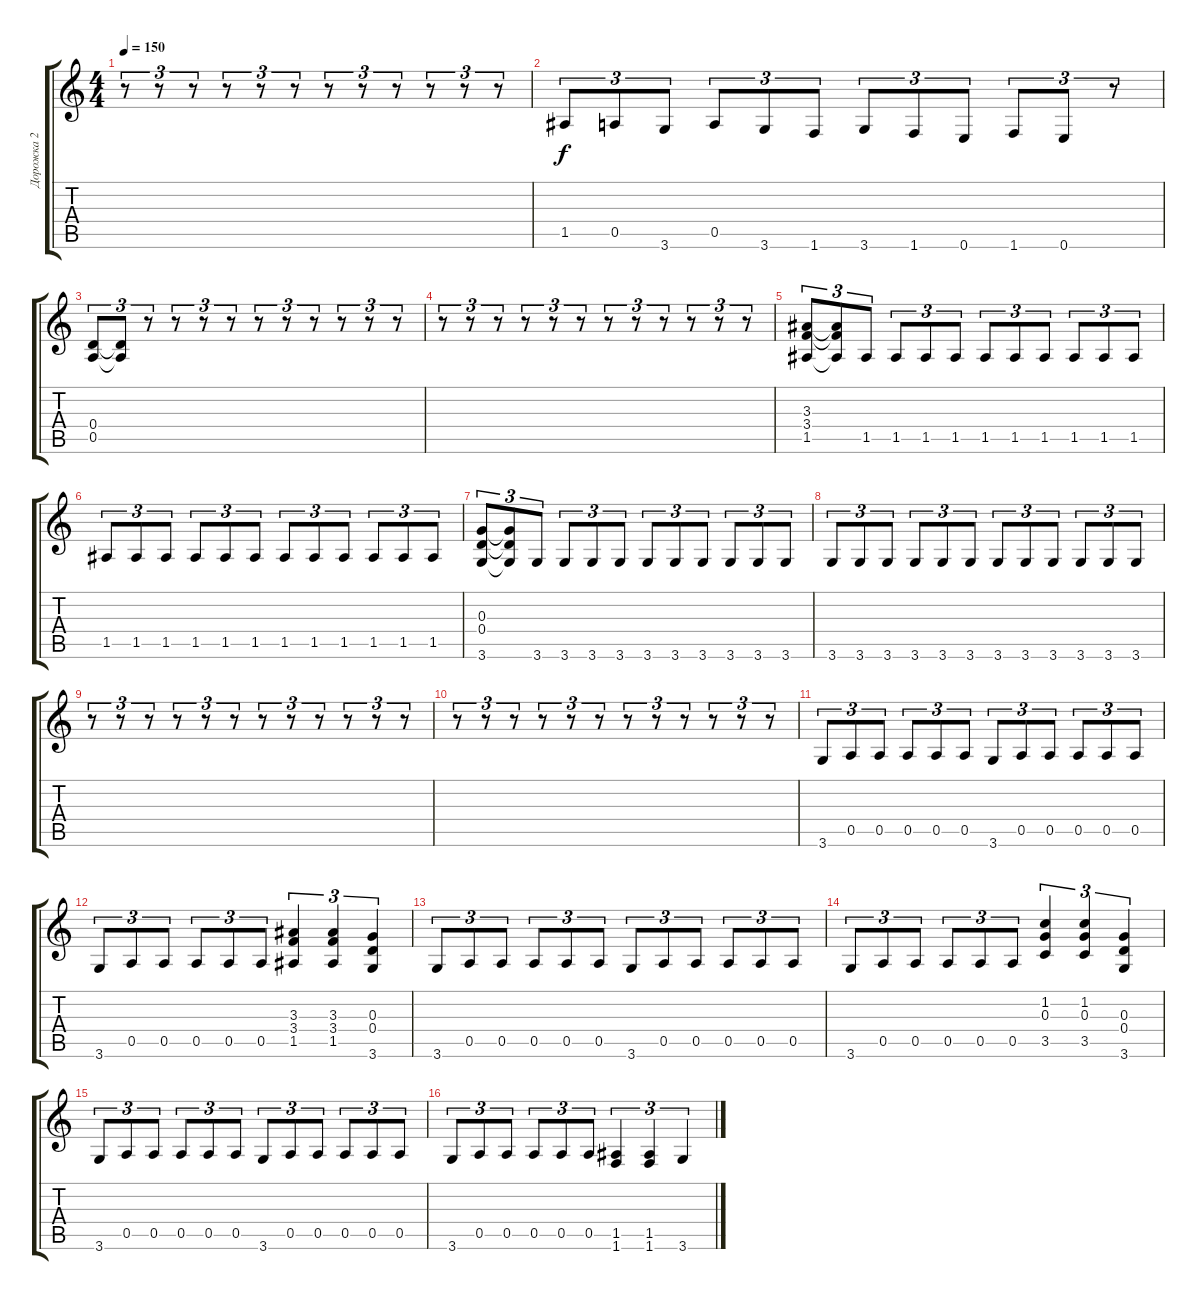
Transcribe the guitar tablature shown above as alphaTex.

\track ("Дорожка 2" "Дорожка 2") {instrument distortionguitar}
\staff {score tabs}
\tuning (E4 B3 G3 D3 A2 E2) {hide}
\ts (4 4)
\tempo 150
\clef g2
\ks c
r.8{tu (3 2) dy f} r.8{tu (3 2)} r.8{tu (3 2)} r.8{tu (3 2)} r.8{tu (3 2)} r.8{tu (3 2)} r.8{tu (3 2)} r.8{tu (3 2)} r.8{tu (3 2)} r.8{tu (3 2)} r.8{tu (3 2)} r.8{tu (3 2)} |
1.5.8{tu (3 2)} 0.5.8{tu (3 2)} 3.6.8{tu (3 2)} 0.5.8{tu (3 2)} 3.6.8{tu (3 2)} 1.6.8{tu (3 2)} 3.6.8{tu (3 2)} 1.6.8{tu (3 2)} 0.6.8{tu (3 2)} 1.6.8{tu (3 2)} 0.6.8{tu (3 2)} r.8{tu (3 2)} |
(0.4 0.5).8{tu (3 2)} (0.4{t} 0.5{t}).8{tu (3 2)} r.8{tu (3 2)} r.8{tu (3 2)} r.8{tu (3 2)} r.8{tu (3 2)} r.8{tu (3 2)} r.8{tu (3 2)} r.8{tu (3 2)} r.8{tu (3 2)} r.8{tu (3 2)} r.8{tu (3 2)} |
r.8{tu (3 2)} r.8{tu (3 2)} r.8{tu (3 2)} r.8{tu (3 2)} r.8{tu (3 2)} r.8{tu (3 2)} r.8{tu (3 2)} r.8{tu (3 2)} r.8{tu (3 2)} r.8{tu (3 2)} r.8{tu (3 2)} r.8{tu (3 2)} |
(3.3 3.4 1.5).8{tu (3 2)} (3.3{t} 3.4{t} 1.5{t}).8{tu (3 2)} 1.5.8{tu (3 2)} 1.5.8{tu (3 2)} 1.5.8{tu (3 2)} 1.5.8{tu (3 2)} 1.5.8{tu (3 2)} 1.5.8{tu (3 2)} 1.5.8{tu (3 2)} 1.5.8{tu (3 2)} 1.5.8{tu (3 2)} 1.5.8{tu (3 2)} |
1.5.8{tu (3 2)} 1.5.8{tu (3 2)} 1.5.8{tu (3 2)} 1.5.8{tu (3 2)} 1.5.8{tu (3 2)} 1.5.8{tu (3 2)} 1.5.8{tu (3 2)} 1.5.8{tu (3 2)} 1.5.8{tu (3 2)} 1.5.8{tu (3 2)} 1.5.8{tu (3 2)} 1.5.8{tu (3 2)} |
(0.3 0.4 3.6).8{tu (3 2)} (0.3{t} 0.4{t} 3.6{t}).8{tu (3 2)} 3.6.8{tu (3 2)} 3.6.8{tu (3 2)} 3.6.8{tu (3 2)} 3.6.8{tu (3 2)} 3.6.8{tu (3 2)} 3.6.8{tu (3 2)} 3.6.8{tu (3 2)} 3.6.8{tu (3 2)} 3.6.8{tu (3 2)} 3.6.8{tu (3 2)} |
3.6.8{tu (3 2)} 3.6.8{tu (3 2)} 3.6.8{tu (3 2)} 3.6.8{tu (3 2)} 3.6.8{tu (3 2)} 3.6.8{tu (3 2)} 3.6.8{tu (3 2)} 3.6.8{tu (3 2)} 3.6.8{tu (3 2)} 3.6.8{tu (3 2)} 3.6.8{tu (3 2)} 3.6.8{tu (3 2)} |
r.8{tu (3 2)} r.8{tu (3 2)} r.8{tu (3 2)} r.8{tu (3 2)} r.8{tu (3 2)} r.8{tu (3 2)} r.8{tu (3 2)} r.8{tu (3 2)} r.8{tu (3 2)} r.8{tu (3 2)} r.8{tu (3 2)} r.8{tu (3 2)} |
r.8{tu (3 2)} r.8{tu (3 2)} r.8{tu (3 2)} r.8{tu (3 2)} r.8{tu (3 2)} r.8{tu (3 2)} r.8{tu (3 2)} r.8{tu (3 2)} r.8{tu (3 2)} r.8{tu (3 2)} r.8{tu (3 2)} r.8{tu (3 2)} |
3.6.8{tu (3 2)} 0.5.8{tu (3 2)} 0.5.8{tu (3 2)} 0.5.8{tu (3 2)} 0.5.8{tu (3 2)} 0.5.8{tu (3 2)} 3.6.8{tu (3 2)} 0.5.8{tu (3 2)} 0.5.8{tu (3 2)} 0.5.8{tu (3 2)} 0.5.8{tu (3 2)} 0.5.8{tu (3 2)} |
3.6.8{tu (3 2)} 0.5.8{tu (3 2)} 0.5.8{tu (3 2)} 0.5.8{tu (3 2)} 0.5.8{tu (3 2)} 0.5.8{tu (3 2)} (3.3 3.4 1.5).4{tu (3 2)} (3.3 3.4 1.5).4{tu (3 2)} (0.3 0.4 3.6).4{tu (3 2)} |
3.6.8{tu (3 2)} 0.5.8{tu (3 2)} 0.5.8{tu (3 2)} 0.5.8{tu (3 2)} 0.5.8{tu (3 2)} 0.5.8{tu (3 2)} 3.6.8{tu (3 2)} 0.5.8{tu (3 2)} 0.5.8{tu (3 2)} 0.5.8{tu (3 2)} 0.5.8{tu (3 2)} 0.5.8{tu (3 2)} |
3.6.8{tu (3 2)} 0.5.8{tu (3 2)} 0.5.8{tu (3 2)} 0.5.8{tu (3 2)} 0.5.8{tu (3 2)} 0.5.8{tu (3 2)} (1.2 0.3 3.5).4{tu (3 2)} (1.2 0.3 3.5).4{tu (3 2)} (0.3 0.4 3.6).4{tu (3 2)} |
3.6.8{tu (3 2)} 0.5.8{tu (3 2)} 0.5.8{tu (3 2)} 0.5.8{tu (3 2)} 0.5.8{tu (3 2)} 0.5.8{tu (3 2)} 3.6.8{tu (3 2)} 0.5.8{tu (3 2)} 0.5.8{tu (3 2)} 0.5.8{tu (3 2)} 0.5.8{tu (3 2)} 0.5.8{tu (3 2)} |
3.6.8{tu (3 2)} 0.5.8{tu (3 2)} 0.5.8{tu (3 2)} 0.5.8{tu (3 2)} 0.5.8{tu (3 2)} 0.5.8{tu (3 2)} (1.5 1.6).4{tu (3 2)} (1.5 1.6).4{tu (3 2)} 3.6.4{tu (3 2)}
